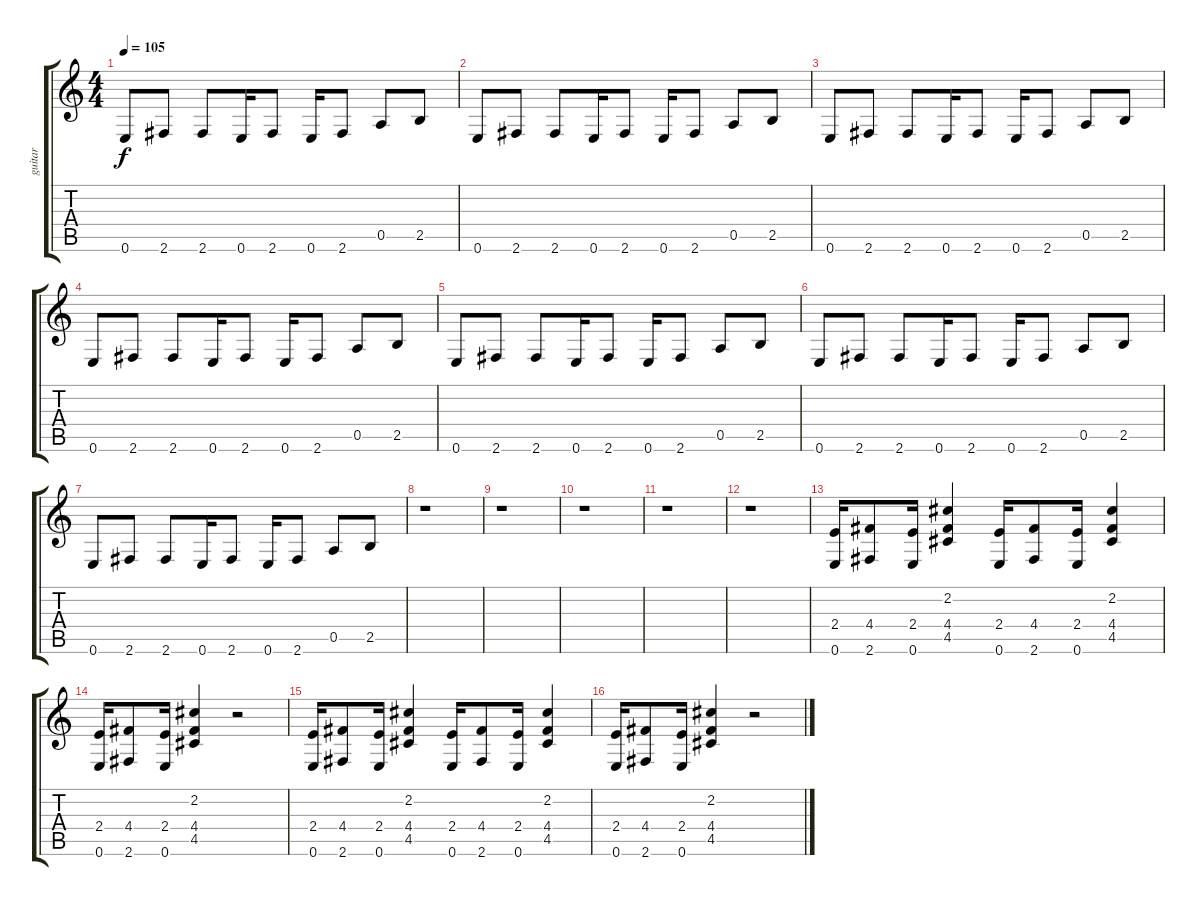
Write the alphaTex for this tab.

\track ("guitar" "guitar") {instrument distortionguitar}
\staff {score tabs}
\tuning (E4 B3 G3 D3 A2 E2) {hide}
\ts (4 4)
\tempo 105
\clef g2
\ks c
0.6.8{dy f} 2.6.8 2.6.8 0.6.16 2.6.8 0.6.16 2.6.8 0.5.8 2.5.8 |
0.6.8 2.6.8 2.6.8 0.6.16 2.6.8 0.6.16 2.6.8 0.5.8 2.5.8 |
0.6.8 2.6.8 2.6.8 0.6.16 2.6.8 0.6.16 2.6.8 0.5.8 2.5.8 |
0.6.8 2.6.8 2.6.8 0.6.16 2.6.8 0.6.16 2.6.8 0.5.8 2.5.8 |
0.6.8 2.6.8 2.6.8 0.6.16 2.6.8 0.6.16 2.6.8 0.5.8 2.5.8 |
0.6.8 2.6.8 2.6.8 0.6.16 2.6.8 0.6.16 2.6.8 0.5.8 2.5.8 |
0.6.8 2.6.8 2.6.8 0.6.16 2.6.8 0.6.16 2.6.8 0.5.8 2.5.8 |
r.1 |
r.1 |
r.1 |
r.1 |
r.1 |
(2.4 0.6).16 (4.4 2.6).8 (2.4 0.6).16 (2.2 4.4 4.5).4 (2.4 0.6).16 (4.4 2.6).8 (2.4 0.6).16 (2.2 4.4 4.5).4 |
(2.4 0.6).16 (4.4 2.6).8 (2.4 0.6).16 (2.2 4.4 4.5).4 r.2 |
(2.4 0.6).16 (4.4 2.6).8 (2.4 0.6).16 (2.2 4.4 4.5).4 (2.4 0.6).16 (4.4 2.6).8 (2.4 0.6).16 (2.2 4.4 4.5).4 |
(2.4 0.6).16 (4.4 2.6).8 (2.4 0.6).16 (2.2 4.4 4.5).4 r.2
